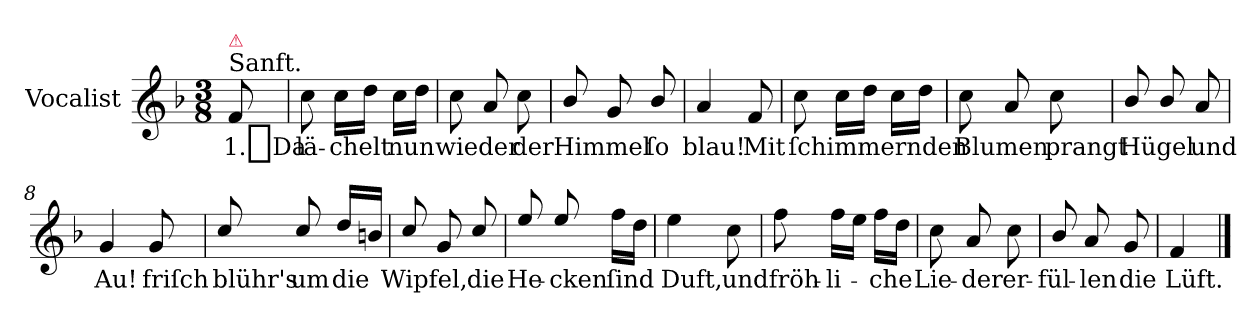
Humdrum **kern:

**kern	**text
*part1	*part1
*staff1	*staff1
*I"Vocalist	*
*clefG2	*
*k[b-]	*
*F:	*
*M3/8	*
=	=
!LO:TX:a:t=Sanft.	!
!LO:TX:a:color=crimson:t=⚠	!
8f	1._Da
=1	=1
8cc	lä-
16ccLL	-chelt
16ddJJ	.
16ccLL	nun
16ddJJ	.
=2	=2
8cc	wieder
8a	.
8cc	der
=3	=3
8b-/	Himmel
8g	.
8b-/	ſo
=4	=4
4a	blau!
8f	Mit
=5	=5
8cc	ſchimmernden
16ccLL	.
16ddJJ	.
16ccLL	.
16ddJJ	.
=6	=6
8cc	Blumen
8a	.
8cc	prangt
=7	=7
8b-/	Hügel
8b-/	.
8a	und
=8	=8
4g	Au!
8g	friſch
=9	=9
8cc/	blühr's
8cc/	um
16dd/LL	die
16bnJJ	.
=10	=10
8cc/	Wipfel,
8g	.
8cc/	die
=11	=11
8ee/	He-
8ee/	-cken
16ffLL	ſind
16ddJJ	.
=12	=12
4ee	Duft,
8cc	und
=13	=13
8ff	fröh-
16ffLL	-li-
16eeJJ	.
16ffLL	-che
16ddJJ	.
=14	=14
8cc	Lie-
8a	-der
8cc	er-
=15	=15
8b-/	-fül-
8a	-len
8g	die
=16	=16
4f	Lüft.
==	==
*-	*-
